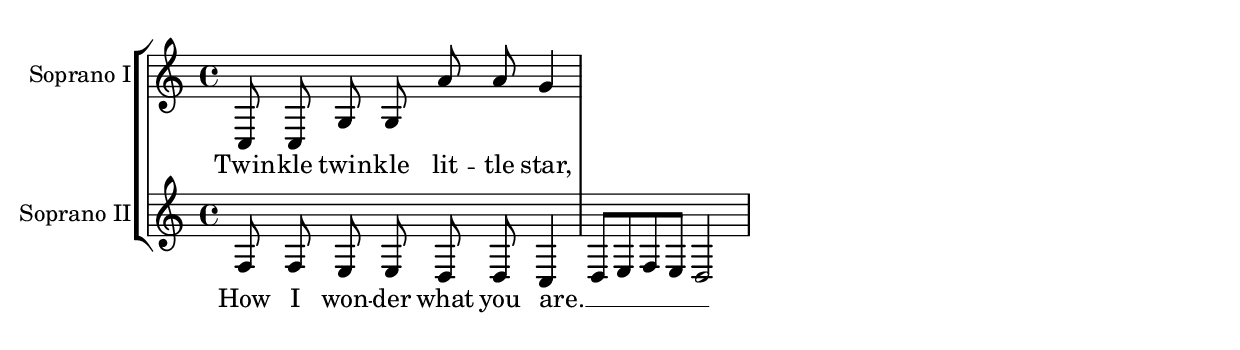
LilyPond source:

\version "2.18.2"
\book {
  \header {
  }

  \bookpart {
    \score {
      \new StaffGroup <<
        \set StaffGroup.systemStartDelimiterHierarchy = #'(SystemStartBracket soprano1 soprano2)
        <<
        \new Staff = SopranoIStaff \with { }
        \context Staff = SopranoIStaff {
          \set Staff.instrumentName = #"Soprano I"
          \relative c {
            \clef "treble"
            << \new Voice = "soprano1_voice1" {
              \autoBeamOff
              c8 c g' g a' a g4
            } >>
          }
        }
        \new Lyrics {
          \lyricsto "soprano1_voice1" {
            Twin -- kle twin -- kle lit -- tle star,
          }
        }
        >>

        <<
        \new Staff = SopranoIIStaff \with { }
        \context Staff = SopranoIIStaff {
          \set Staff.instrumentName = #"Soprano II"
          \relative c {
            \clef "treble"
            << \new Voice = "soprano2_voice1" {
              \autoBeamOff
              f8 f e e d d c4 d8[ e f e] d2
            } >>
          }
        }
        \new Lyrics {
          \lyricsto "soprano2_voice1" {
            How I won -- der what you are. __ _ _
          }
        }
        >>
      >>
    }
  }
}
